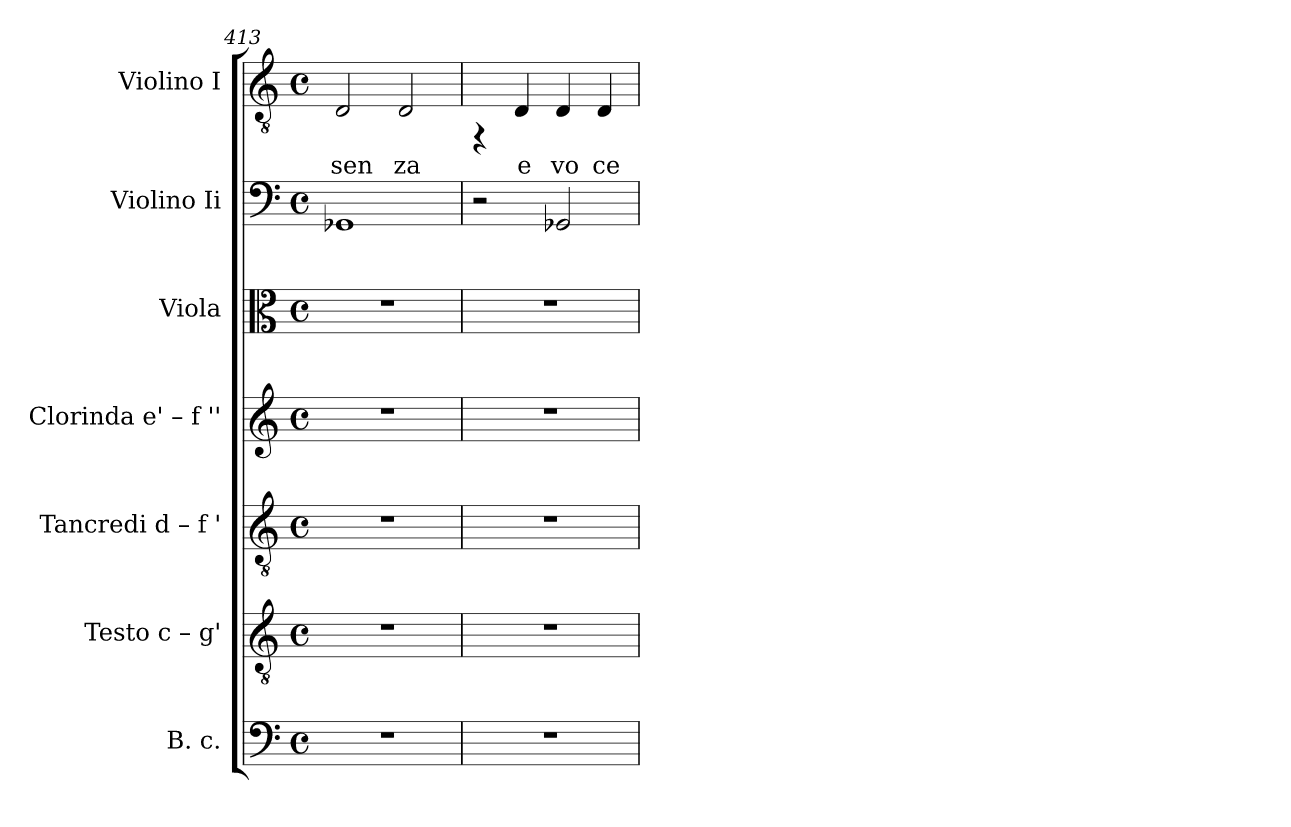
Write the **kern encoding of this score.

**kern	**kern	**kern	**kern	**kern	**kern	**kern	**text
*part7	*part6	*part5	*part4	*part3	*part2	*part1	*part1
*staff7	*staff6	*staff5	*staff4	*staff3	*staff2	*staff1	*staff1
*I"B. c.	*I"Testo  c – g'	*I"Tancredi  d – f '	*I"Clorinda  e' – f ''	*I"Viola	*I"Violino Ii	*I"Violino I	*
*clefF4	*clefGv2	*clefGv2	*clefG2	*clefC3	*clefF4	*clefGv2	*
*k[]	*k[]	*k[]	*k[]	*k[]	*k[]	*k[]	*
*C:	*C:	*C:	*C:	*C:	*C:	*C:	*
*M4/4	*M4/4	*M4/4	*M4/4	*M4/4	*M4/4	*M4/4	*
*met(c)	*met(c)	*met(c)	*met(c)	*met(c)	*met(c)	*met(c)	*
=413	=413	=413	=413	=413	=413	=413	=413
!	!	!	!	!	!	!	!LO:LY:b:cj
1r	1r	1r	1r	1r	1GG-	2D/	sen
!	!	!	!	!	!	!	!LO:LY:b:cj
.	.	.	.	.	.	2D/	za
=414	=414	=414	=414	=414	=414	=414	=414
1r	1r	1r	1r	1r	2r	4rFF	.
!	!	!	!	!	!	!	!LO:LY:b:cj
.	.	.	.	.	.	4D/	e
!	!	!	!	!	!	!	!LO:LY:b:cj
.	.	.	.	.	2GG-/	4D/	vo
!	!	!	!	!	!	!	!LO:LY:b:cj
.	.	.	.	.	.	4D/	ce
=	=	=	=	=	=	=	=
*-	*-	*-	*-	*-	*-	*-	*-
